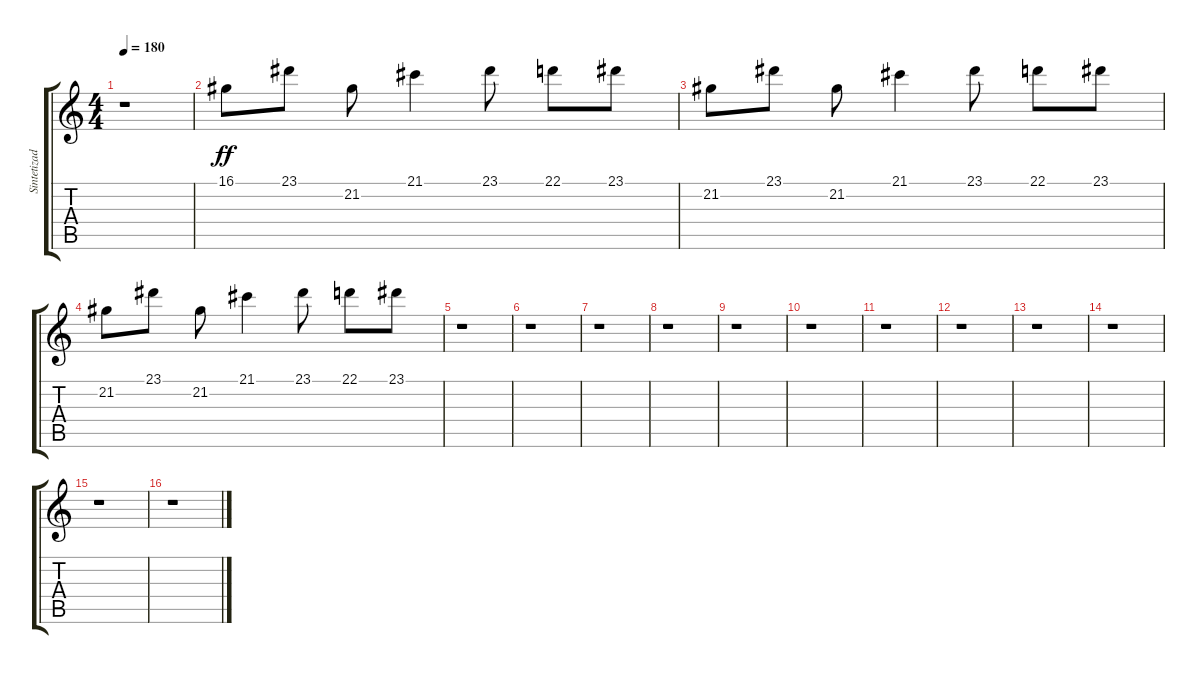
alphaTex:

\track ("Sintetizador 1" "Sintetizad") {instrument orchestralharp}
\staff {score tabs}
\tuning (E4 B3 G3 D3 A2 E2) {hide}
\ts (4 4)
\tempo 180
\clef g2
\ks c
r.1{dy f} |
16.1.8{dy ff instrument orchestralharp} 23.1.8 21.2.8 21.1.4 23.1.8 22.1.8 23.1.8 |
21.2.8 23.1.8 21.2.8 21.1.4 23.1.8 22.1.8 23.1.8 |
21.2.8 23.1.8 21.2.8 21.1.4 23.1.8 22.1.8 23.1.8 |
r.1 |
r.1 |
r.1 |
r.1 |
r.1 |
r.1 |
r.1 |
r.1 |
r.1 |
r.1 |
r.1 |
r.1
